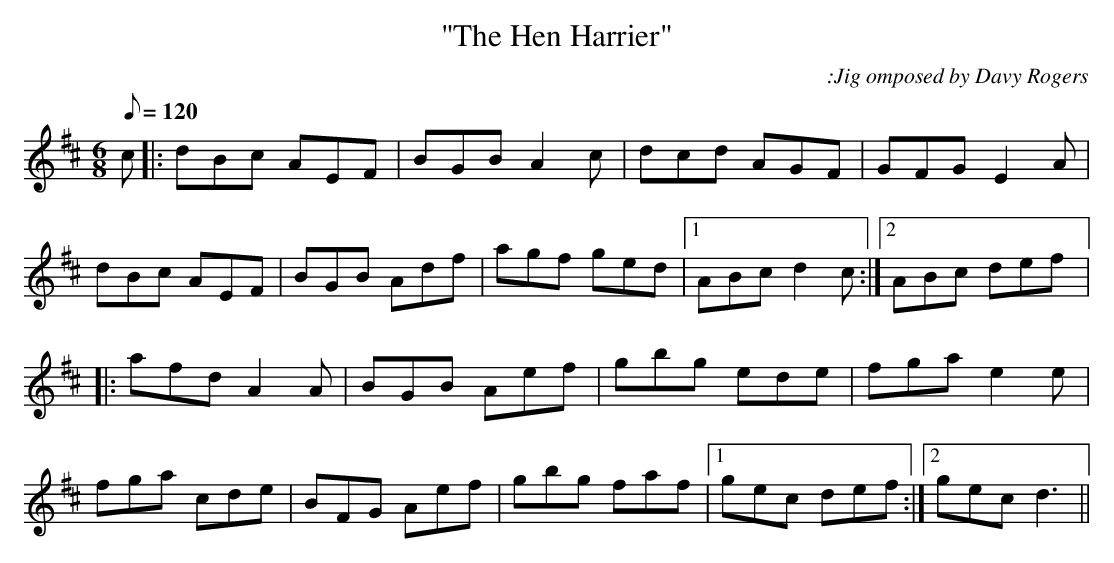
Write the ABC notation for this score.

X:1
T:"The Hen Harrier"
C::Jig omposed by Davy Rogers
L:1/8
Q:120
M:6/8
K:D
c |: dBc AEF | BGB A2c | dcd AGF | GFG E2A |
dBc AEF | BGB Adf | agf ged |1 ABc d2 c :|2 ABc def |:
afd A2A | BGB Aef | gbg ede | fga e2e |
fga cde | BFG Aef | gbg faf |1 gec def :|2 gec d3 ||
